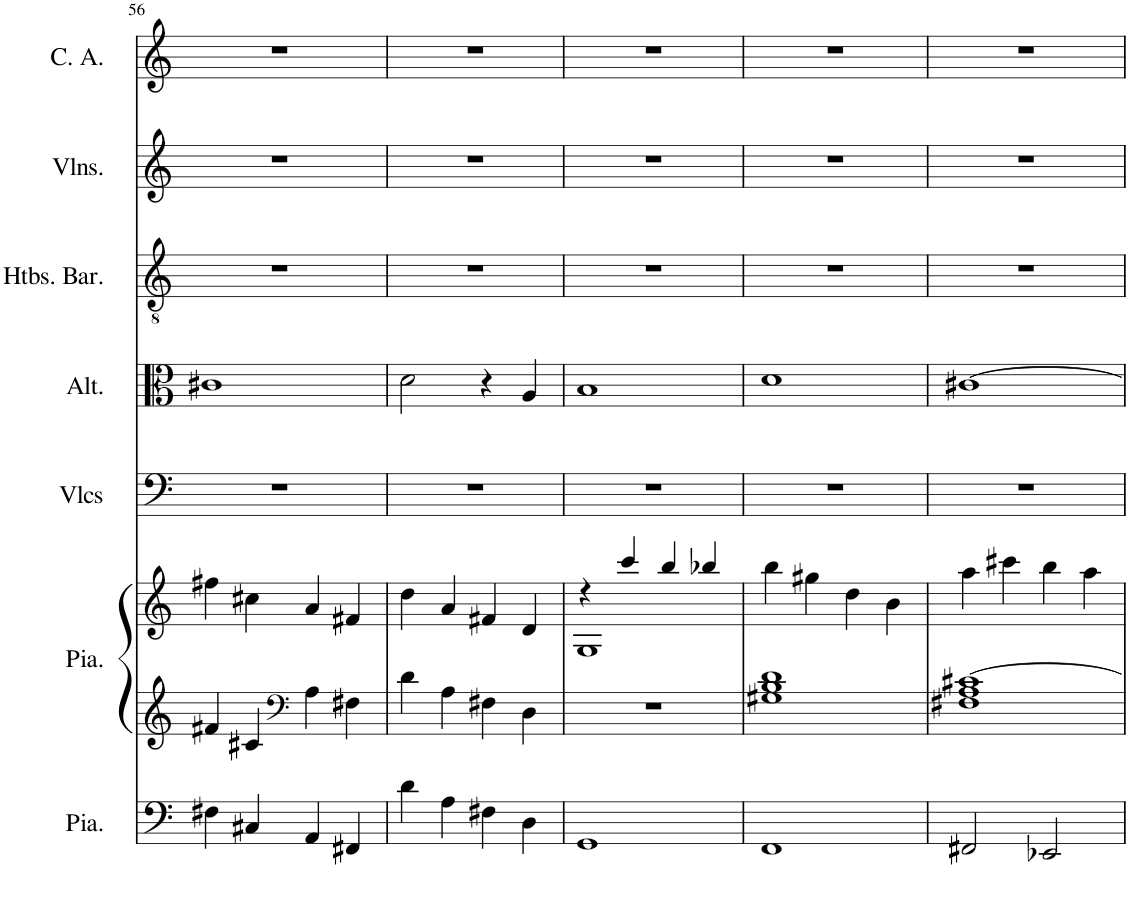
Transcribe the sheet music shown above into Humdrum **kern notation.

**kern	**kern	**kern	**kern	**kern	**kern	**kern	**kern
*part7	*part6	*part6	*part5	*part4	*part3	*part2	*part1
*staff8	*staff7	*staff6	*staff5	*staff4	*staff3	*staff2	*staff1
*I"Piano, Pedals	*I"Piano, Organ	*	*I"Violoncelles, Bass	*I"Altos, Tenor	*I"Hautbois Baryton, Alto	*I"Violons, Soprano	*I"Cor anglais, Baritone solo
*I'Pia.	*I'Pia.	*	*I'Vlcs	*I'Alt.	*I'Htbs. Bar.	*I'Vlns.	*I'C. A.
!!LO:PB:g=z
*clefF4	*clefG2	*clefG2	*clefF4	*clefC3	*clefGv2	*clefG2	*clefG2
*	*	*	*	*	*	*	*Trd4c7
*k[]	*k[]	*k[]	*k[]	*k[]	*k[]	*k[]	*k[]
*M4/4	*M4/4	*M4/4	*M4/4	*M4/4	*M4/4	*M4/4	*M4/4
=56	=56	=56	=56	=56	=56	=56	=56
4F#X\	4f#X/	4ff#X\	1r	1c#X	1r	1r	1r
4C#X/	4c#X/	4cc#X\	.	.	.	.	.
*	*clefF4	*	*	*	*	*	*
4AA/	4A\	4a/	.	.	.	.	.
4FF#X/	4F#X\	4f#X/	.	.	.	.	.
=57	=57	=57	=57	=57	=57	=57	=57
4d\	4d\	4dd\	1r	2d\	1r	1r	1r
4A\	4A\	4a/	.	.	.	.	.
4F#X\	4F#X\	4f#X/	.	4r	.	.	.
4D\	4D\	4d/	.	4A/	.	.	.
=58	=58	=58	=58	=58	=58	=58	=58
*	*	*^	*	*	*	*	*
1GG	1r	4r	1G	1r	1B	1r	1r	1r
.	.	4ccc/	.	.	.	.	.	.
.	.	4bb/	.	.	.	.	.	.
.	.	4bb-X/	.	.	.	.	.	.
*	*	*v	*v	*	*	*	*	*
=59	=59	=59	=59	=59	=59	=59	=59
1FF	1G#X 1B 1d	4bb\	1r	1d	1r	1r	1r
.	.	4gg#X\	.	.	.	.	.
.	.	4dd\	.	.	.	.	.
.	.	4b\	.	.	.	.	.
=60	=60	=60	=60	=60	=60	=60	=60
*	*^	*	*	*	*	*	*
2FF#X/	[1c#X	1F#X 1A	4aa\	1r	[1c#X	1r	1r	1r
.	.	.	4ccc#X\	.	.	.	.	.
2EE-X/	.	.	4bb\	.	.	.	.	.
.	.	.	4aa\	.	.	.	.	.
*	*v	*v	*	*	*	*	*	*
=	=	=	=	=	=	=	=
*-	*-	*-	*-	*-	*-	*-	*-
